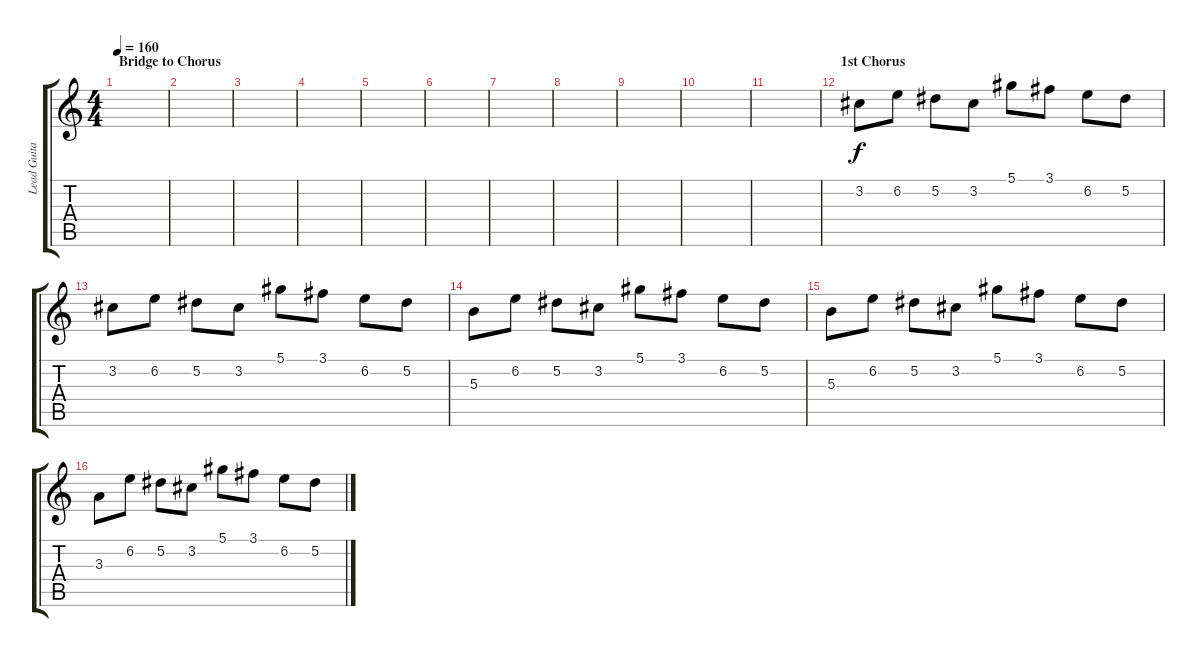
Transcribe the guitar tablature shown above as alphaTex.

\track ("Lead Guitar (Rafael Mendes)" "Lead Guita") {instrument distortionguitar}
\staff {score tabs}
\tuning (Eb4 Bb3 Gb3 Db3 Ab2 Eb2) {hide}
\ts (4 4)
\section ("" "Bridge to Chorus")
\tempo 160
\clef g2
\ks c
|
|
|
|
|
|
|
|
|
|
|
\section ("" "1st Chorus")
3.2.8 6.2.8 5.2.8 3.2.8 5.1.8 3.1.8 6.2.8 5.2.8 |
3.2.8 6.2.8 5.2.8 3.2.8 5.1.8 3.1.8 6.2.8 5.2.8 |
5.3.8 6.2.8 5.2.8 3.2.8 5.1.8 3.1.8 6.2.8 5.2.8 |
5.3.8 6.2.8 5.2.8 3.2.8 5.1.8 3.1.8 6.2.8 5.2.8 |
3.3.8 6.2.8 5.2.8 3.2.8 5.1.8 3.1.8 6.2.8 5.2.8
